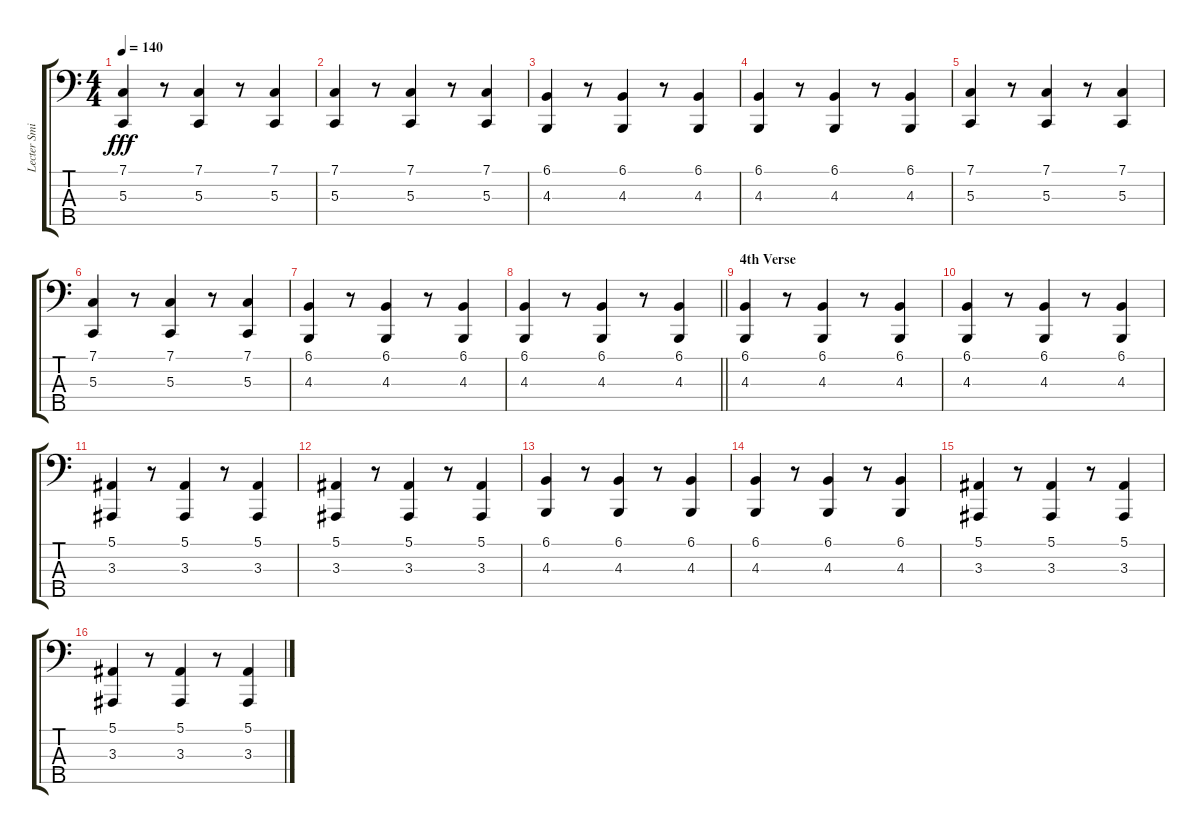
\track ("Lecter Smith" "Lecter Smi") {instrument stringensemble1}
\staff {score tabs}
\tuning (F2 C2 G1 D1 A0) {hide}
\ts (4 4)
\tempo 140
\clef f4
\ks c
(7.1 5.3).4{dy fff} r.8 (7.1 5.3).4 r.8 (7.1 5.3).4 |
(7.1 5.3).4 r.8 (7.1 5.3).4 r.8 (7.1 5.3).4 |
(6.1 4.3).4 r.8 (6.1 4.3).4 r.8 (6.1 4.3).4 |
(6.1 4.3).4 r.8 (6.1 4.3).4 r.8 (6.1 4.3).4 |
(7.1 5.3).4 r.8 (7.1 5.3).4 r.8 (7.1 5.3).4 |
(7.1 5.3).4 r.8 (7.1 5.3).4 r.8 (7.1 5.3).4 |
(6.1 4.3).4 r.8 (6.1 4.3).4 r.8 (6.1 4.3).4 |
\barLineRight lightlight
(6.1 4.3).4 r.8 (6.1 4.3).4 r.8 (6.1 4.3).4 |
\section ("" "4th Verse")
(6.1 4.3).4 r.8 (6.1 4.3).4 r.8 (6.1 4.3).4 |
(6.1 4.3).4 r.8 (6.1 4.3).4 r.8 (6.1 4.3).4 |
(5.1 3.3).4 r.8 (5.1 3.3).4 r.8 (5.1 3.3).4 |
(5.1 3.3).4 r.8 (5.1 3.3).4 r.8 (5.1 3.3).4 |
(6.1 4.3).4 r.8 (6.1 4.3).4 r.8 (6.1 4.3).4 |
(6.1 4.3).4 r.8 (6.1 4.3).4 r.8 (6.1 4.3).4 |
(5.1 3.3).4 r.8 (5.1 3.3).4 r.8 (5.1 3.3).4 |
(5.1 3.3).4 r.8 (5.1 3.3).4 r.8 (5.1 3.3).4
